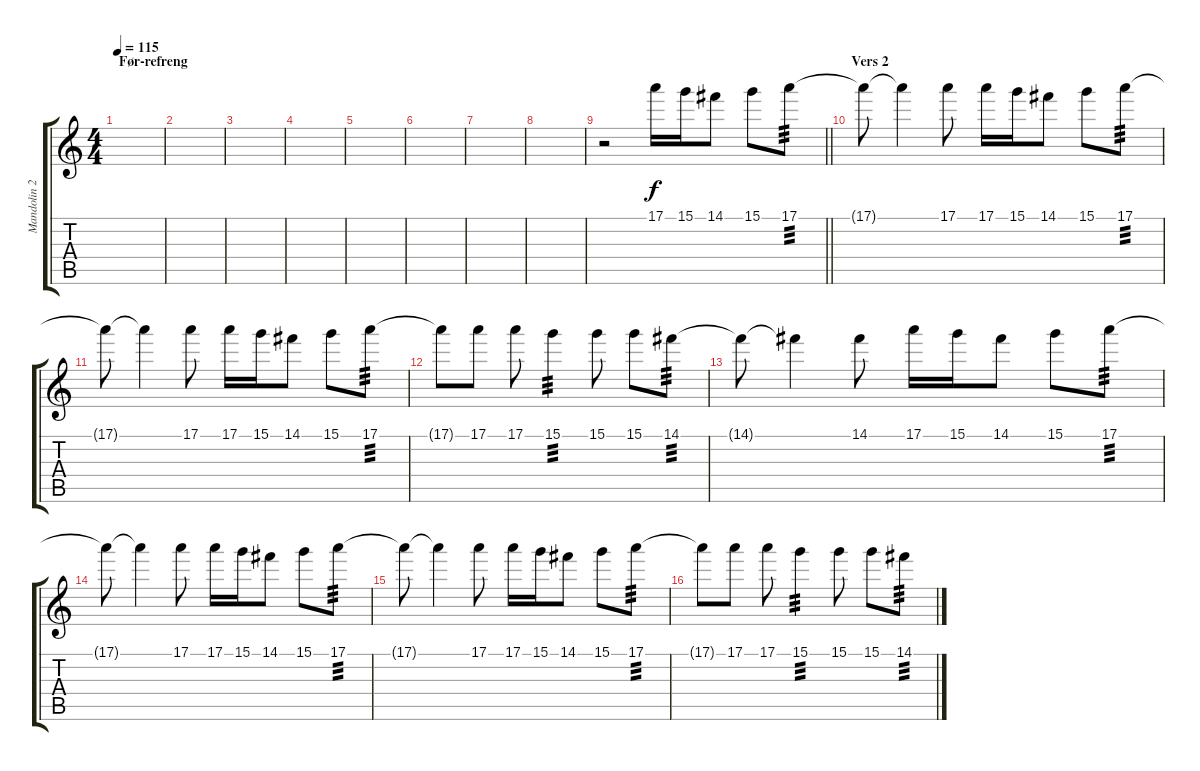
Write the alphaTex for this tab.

\track ("Mandolin 2" "Mandolin 2") {instrument acousticguitarsteel}
\staff {score tabs}
\tuning (E4 B3 G3 D3 A2 E2) {hide}
\ts (4 4)
\section ("" "Før-refreng")
\tempo 115
\clef g2
\ks c
|
|
|
|
|
|
|
|
\barLineRight lightlight
r.2 17.1.16 15.1.16 14.1.8 15.1.8 17.1.8{tp 3} |
\section ("" "Vers 2")
17.1{t}.8 17.1{t}.4 17.1.8 17.1.16 15.1.16 14.1.8 15.1.8 17.1.8{tp 3} |
17.1{t}.8 17.1{t}.4 17.1.8 17.1.16 15.1.16 14.1.8 15.1.8 17.1.8{tp 3} |
17.1{t}.8 17.1.8 17.1.8 15.1.4{tp 3} 15.1.8 15.1.8 14.1.8{tp 3} |
14.1{t}.8 14.1{t}.4 14.1.8 17.1.16 15.1.16 14.1.8 15.1.8 17.1.8{tp 3} |
17.1{t}.8 17.1{t}.4 17.1.8 17.1.16 15.1.16 14.1.8 15.1.8 17.1.8{tp 3} |
17.1{t}.8 17.1{t}.4 17.1.8 17.1.16 15.1.16 14.1.8 15.1.8 17.1.8{tp 3} |
17.1{t}.8 17.1.8 17.1.8 15.1.4{tp 3} 15.1.8 15.1.8 14.1.8{tp 3}
